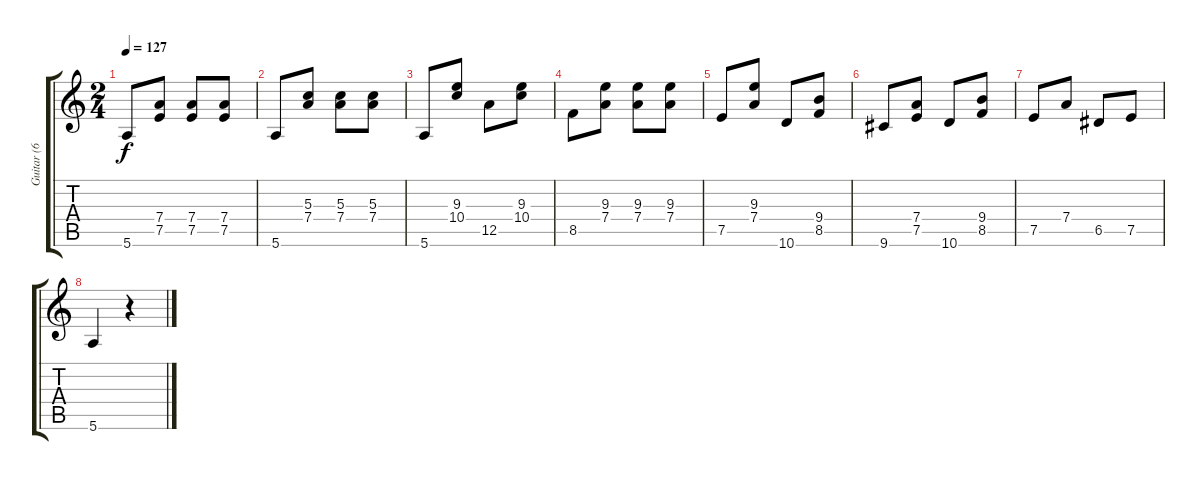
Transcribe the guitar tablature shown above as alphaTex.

\track ("Guitar (6 strings)" "Guitar (6 ") {instrument distortionguitar}
\staff {score tabs}
\tuning (E4 B3 G3 D3 A2 E2) {hide}
\ts (2 4)
\tempo 127
\clef g2
\ks c
5.6.8{dy f} (7.4 7.5).8 (7.4 7.5).8 (7.4 7.5).8 |
5.6.8 (5.3 7.4).8 (5.3 7.4).8 (5.3 7.4).8 |
5.6.8 (9.3 10.4).8 12.5.8 (9.3 10.4).8 |
8.5.8 (9.3 7.4).8 (9.3 7.4).8 (9.3 7.4).8 |
7.5.8 (9.3 7.4).8 10.6.8 (9.4 8.5).8 |
9.6.8 (7.4 7.5).8 10.6.8 (9.4 8.5).8 |
7.5.8 7.4.8 6.5.8 7.5.8 |
5.6.4 r.4
